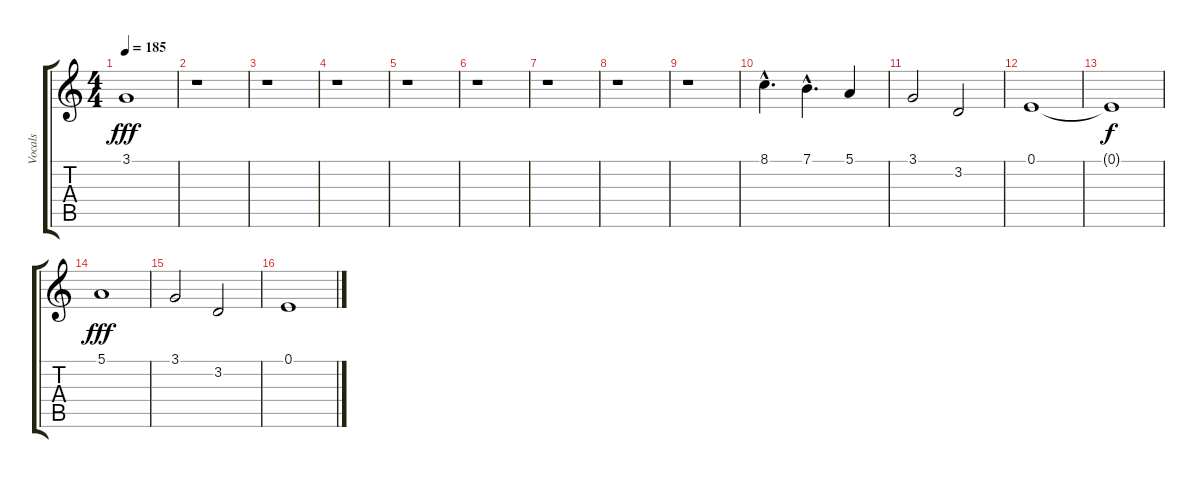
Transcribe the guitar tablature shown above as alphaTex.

\track ("Vocals" "Vocals") {instrument choiraahs}
\staff {score tabs}
\tuning (E4 B3 G3 D3 A2 E2) {hide}
\ts (4 4)
\tempo 185
\clef g2
\ks c
3.1.1{dy fff} |
r.1 |
r.1 |
r.1 |
r.1 |
r.1 |
r.1 |
r.1 |
r.1 |
8.1{hac}.4{d} 7.1{hac}.4{d} 5.1.4 |
3.1.2 3.2.2 |
0.1.1 |
0.1{t}.1{dy f} |
5.1.1{dy fff} |
3.1.2 3.2.2 |
0.1.1
